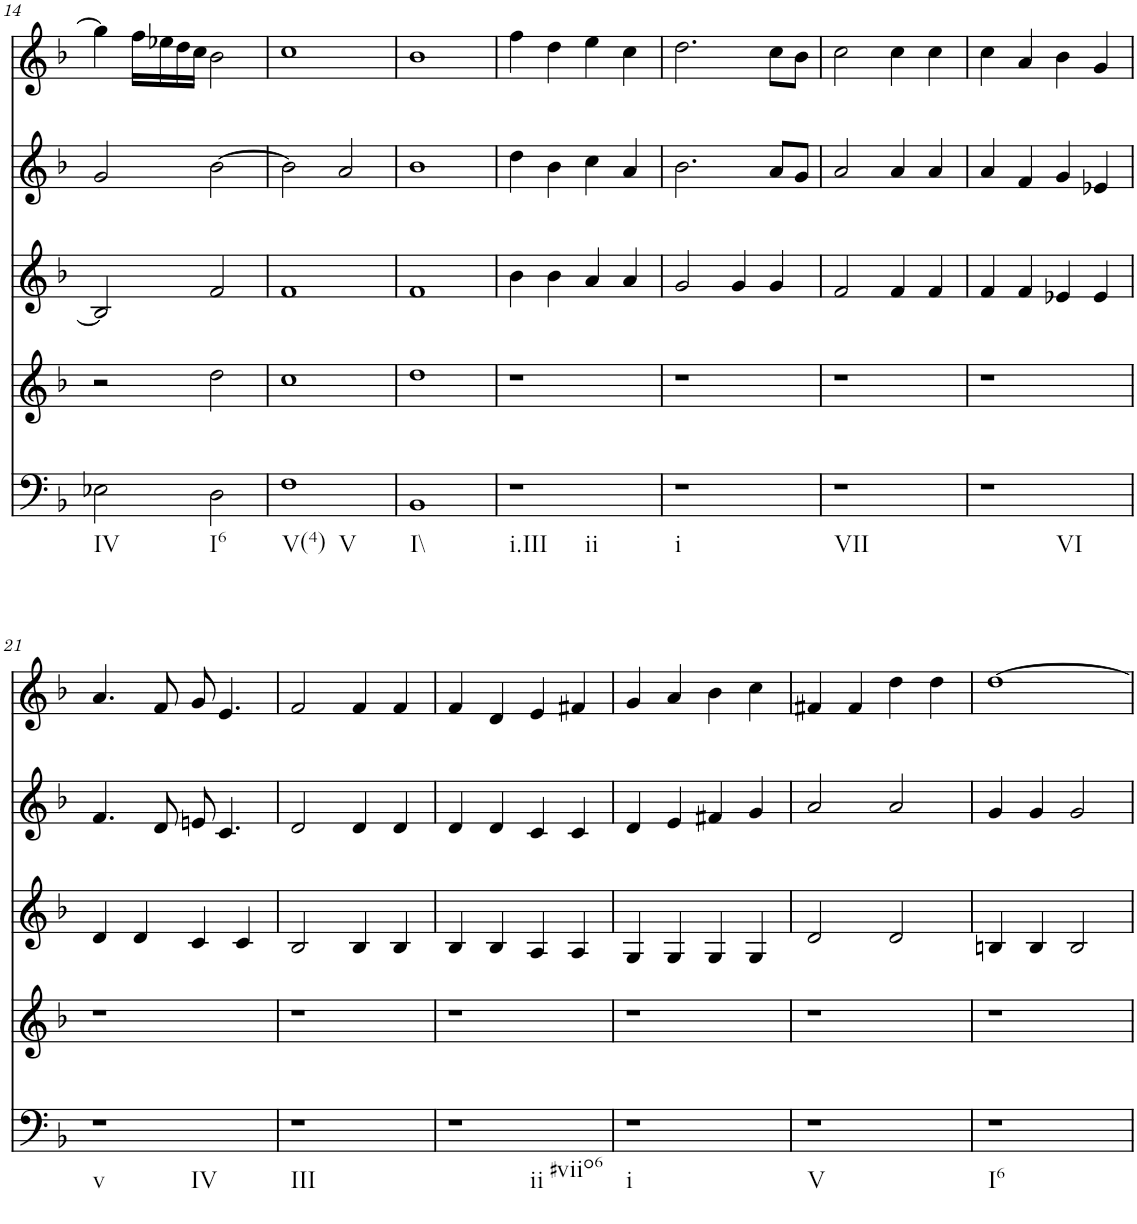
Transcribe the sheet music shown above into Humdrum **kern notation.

**kern	**kern	**kern	**kern	**kern
*part5	*part4	*part3	*part2	*part1
*staff5	*staff4	*staff3	*staff2	*staff1
*I"vox	*I"vox	*I"vox	*I"vox	*I"vox
!!LO:PB:g=z
*clefF4	*clefG2	*clefG2	*clefG2	*clefG2
*k[b-]	*k[b-]	*k[b-]	*k[b-]	*k[b-]
*M4/4	*M4/4	*M4/4	*M4/4	*M4/4
=14	=14	=14	=14	=14
!LO:TX:b:t=IV	!	!	!	!
2E-X\	2r	2B-/]	2g/	4gg\]
.	.	.	.	16ff\LL
.	.	.	.	16ee-X\
.	.	.	.	16dd\
.	.	.	.	16cc\JJ
!LO:TX:b:t=I6	!	!	!	!
2D\	2dd\	2f/	[2b-\	2b-\
=15	=15	=15	=15	=15
!LO:TX:b:t=V(4)	!	!	!	!
!LO:TX:b:t=V	!	!	!	!
1F	1cc	1f	2b-\]	1cc
.	.	.	2a/	.
=16	=16	=16	=16	=16
!LO:TX:b:t=I\\	!	!	!	!
1BB-	1dd	1f	1b-	1b-
=17	=17	=17	=17	=17
!LO:TX:b:t=i.III	!	!	!	!
!LO:TX:b:t=ii	!	!	!	!
1r	1r	4b-\	4dd\	4ff\
.	.	4b-\	4b-\	4dd\
.	.	4a/	4cc\	4ee\
.	.	4a/	4a/	4cc\
=18	=18	=18	=18	=18
!LO:TX:b:t=i	!	!	!	!
1r	1r	2g/	2.b-\	2.dd\
.	.	4g/	.	.
.	.	4g/	8a/L	8cc\L
.	.	.	8g/J	8b-\J
=19	=19	=19	=19	=19
!LO:TX:b:t=VII	!	!	!	!
1r	1r	2f/	2a/	2cc\
.	.	4f/	4a/	4cc\
.	.	4f/	4a/	4cc\
=20	=20	=20	=20	=20
!LO:TX:b:t=VI	!	!	!	!
1r	1r	4f/	4a/	4cc\
.	.	4f/	4f/	4a/
.	.	4e-X/	4g/	4b-\
.	.	4e-/	4e-X/	4g/
!!LO:LB:g=z
=21	=21	=21	=21	=21
!LO:TX:b:t=v	!	!	!	!
!LO:TX:b:t=IV	!	!	!	!
1r	1r	4d/	4.f/	4.a/
.	.	4d/	.	.
.	.	.	8d/	8f/
.	.	4c/	8en/	8g/
.	.	.	4.c/	4.e/
.	.	4c/	.	.
=22	=22	=22	=22	=22
!LO:TX:b:t=III	!	!	!	!
1r	1r	2B-/	2d/	2f/
.	.	4B-/	4d/	4f/
.	.	4B-/	4d/	4f/
=23	=23	=23	=23	=23
!LO:TX:b:t=ii	!	!	!	!
!LO:TX:b:t=#viio6	!	!	!	!
1r	1r	4B-/	4d/	4f/
.	.	4B-/	4d/	4d/
.	.	4A/	4c/	4e/
.	.	4A/	4c/	4f#X/
=24	=24	=24	=24	=24
!LO:TX:b:t=i	!	!	!	!
1r	1r	4G/	4d/	4g/
.	.	4G/	4e/	4a/
.	.	4G/	4f#X/	4b-\
.	.	4G/	4g/	4cc\
=25	=25	=25	=25	=25
!LO:TX:b:t=V	!	!	!	!
1r	1r	2d/	2a/	4f#X/
.	.	.	.	4f#/
.	.	2d/	2a/	4dd\
.	.	.	.	4dd\
=26	=26	=26	=26	=26
!LO:TX:b:t=I6	!	!	!	!
1r	1r	4Bn/	4g/	[1dd
.	.	4B/	4g/	.
.	.	2B/	2g/	.
=	=	=	=	=
*-	*-	*-	*-	*-
